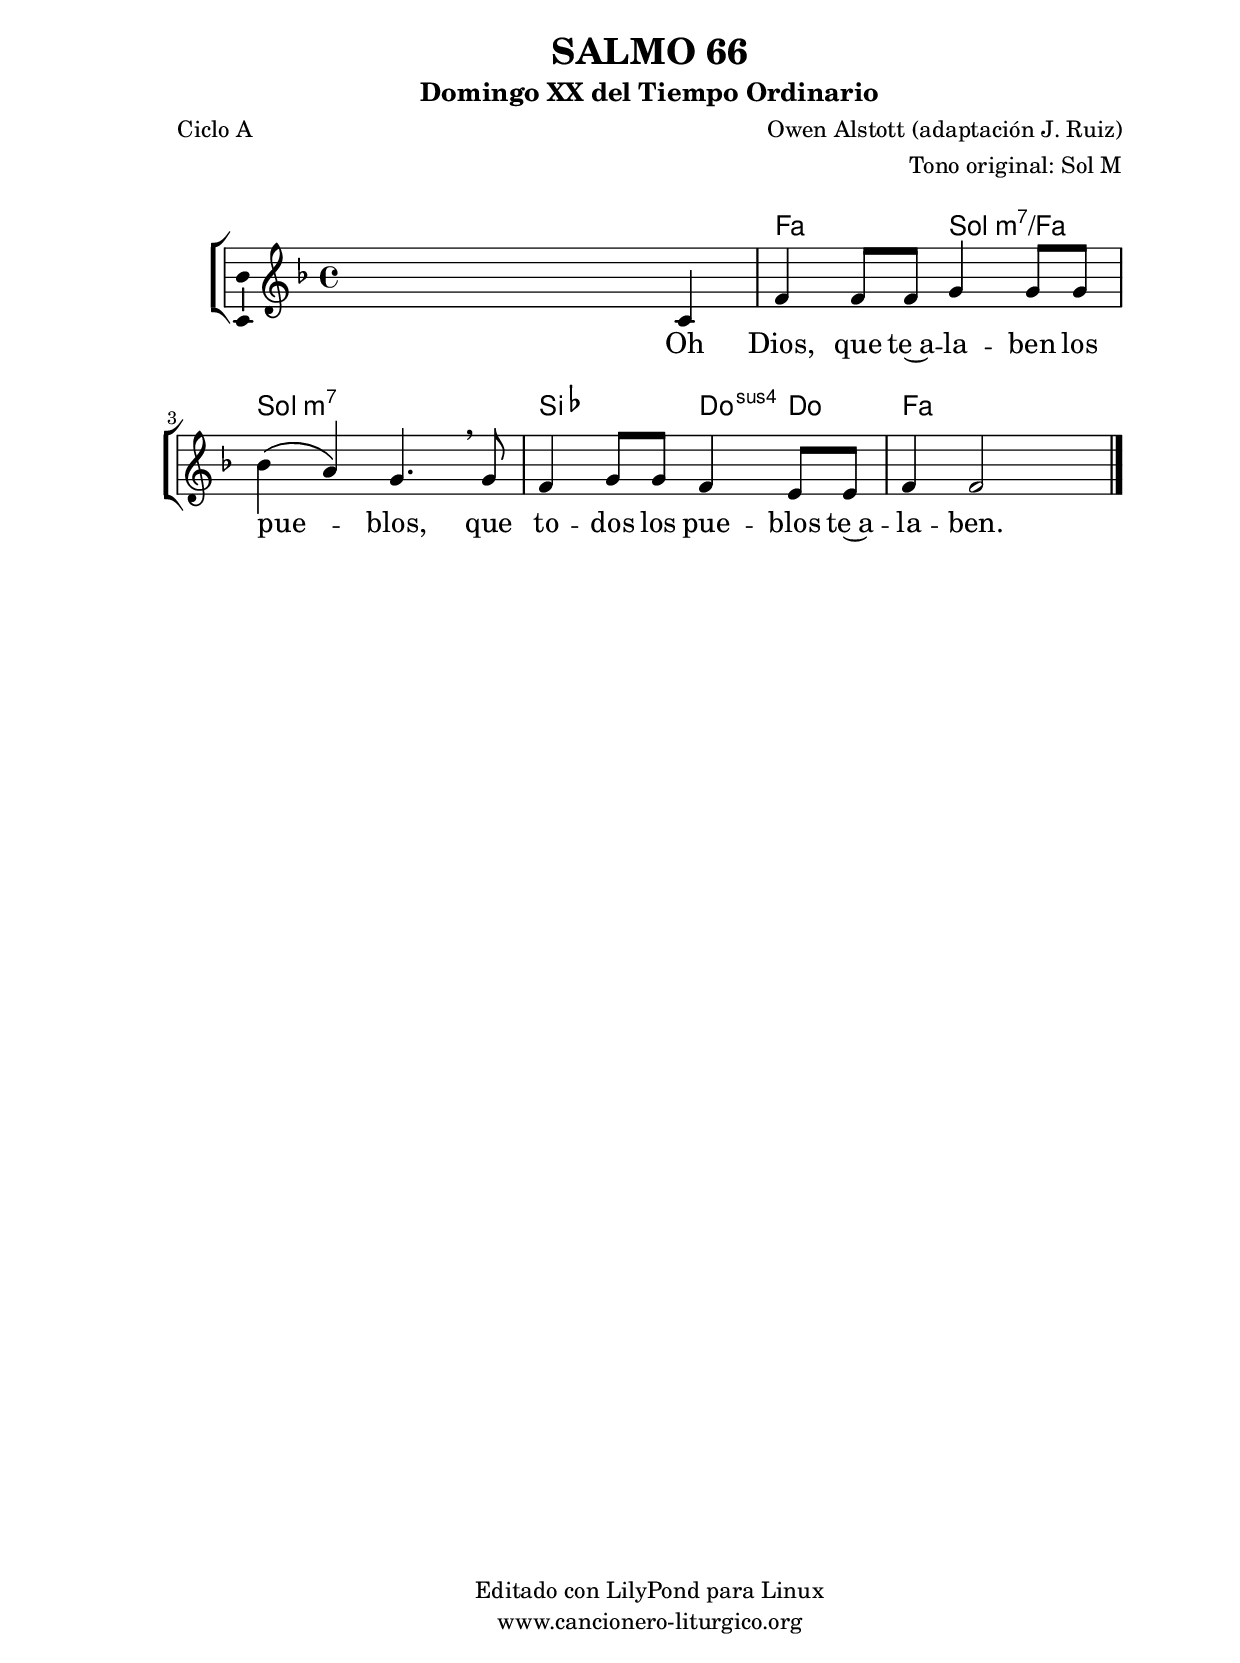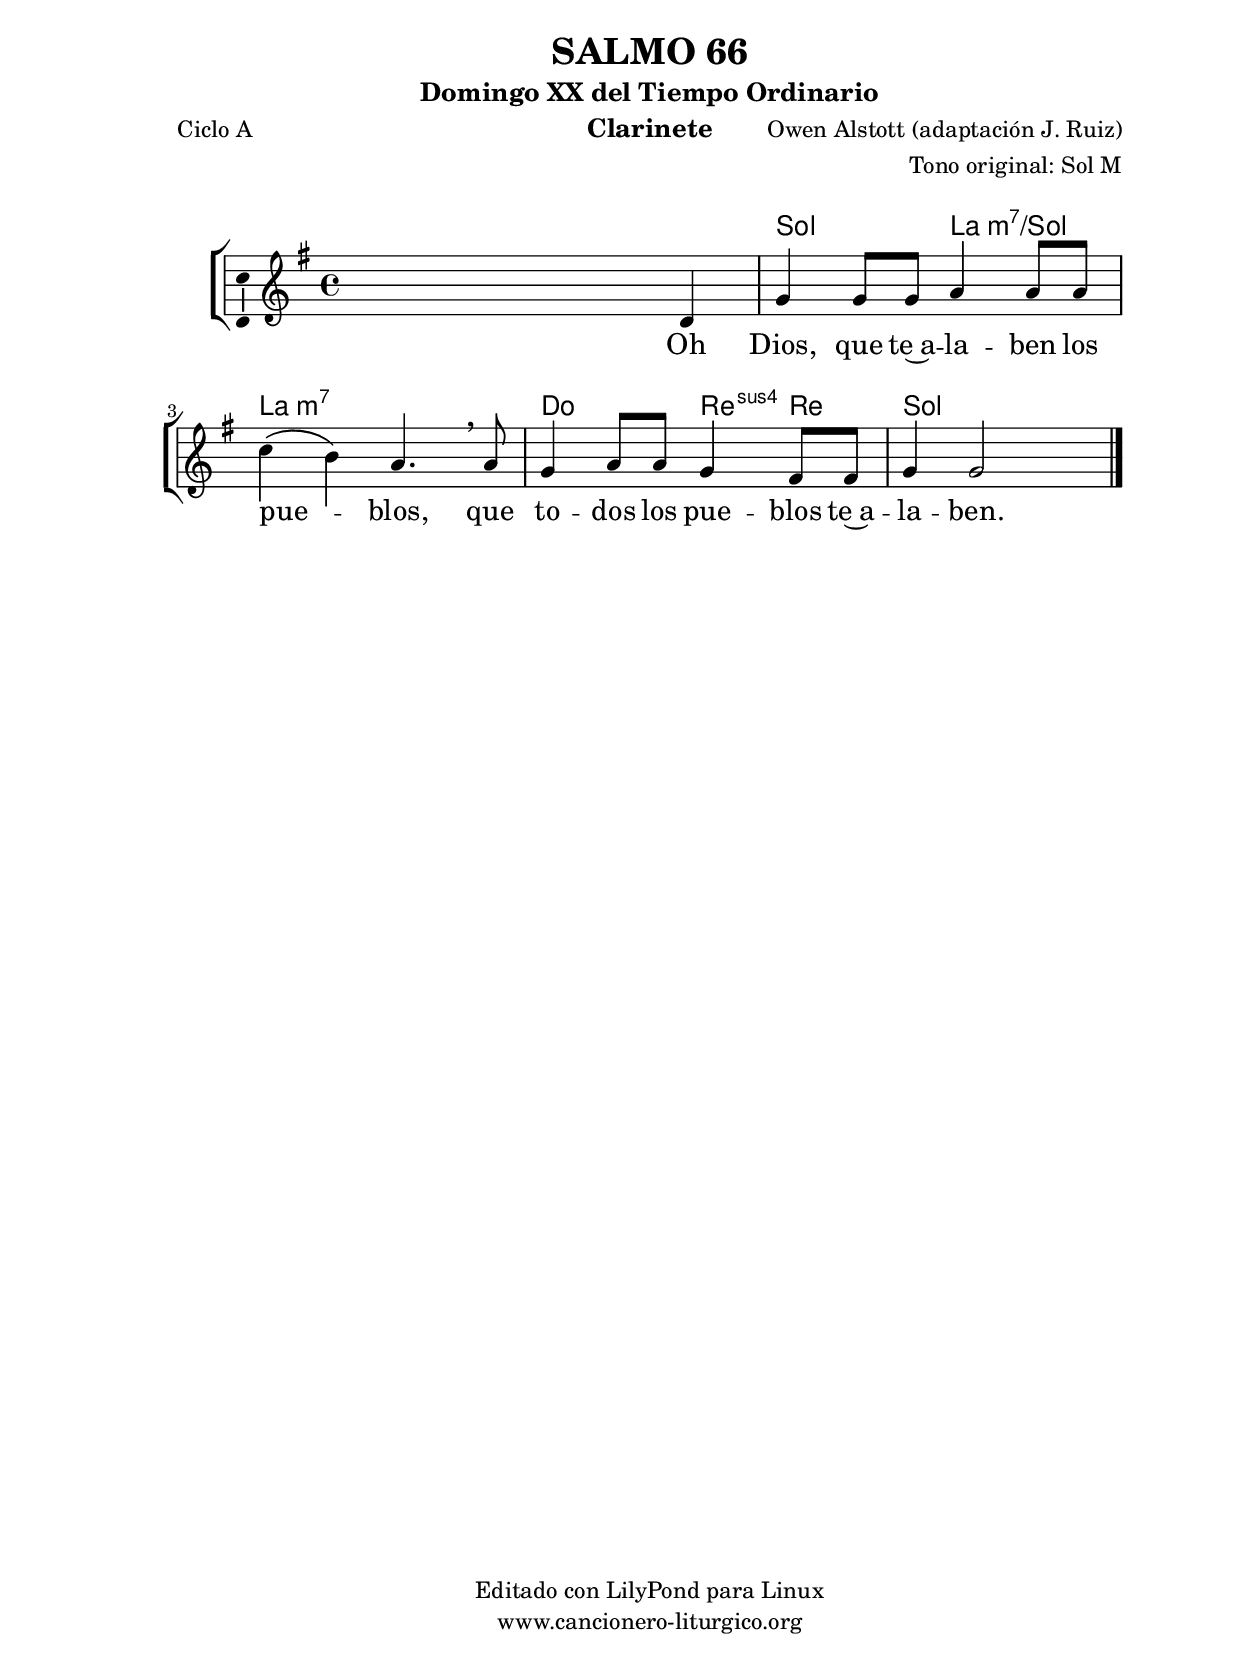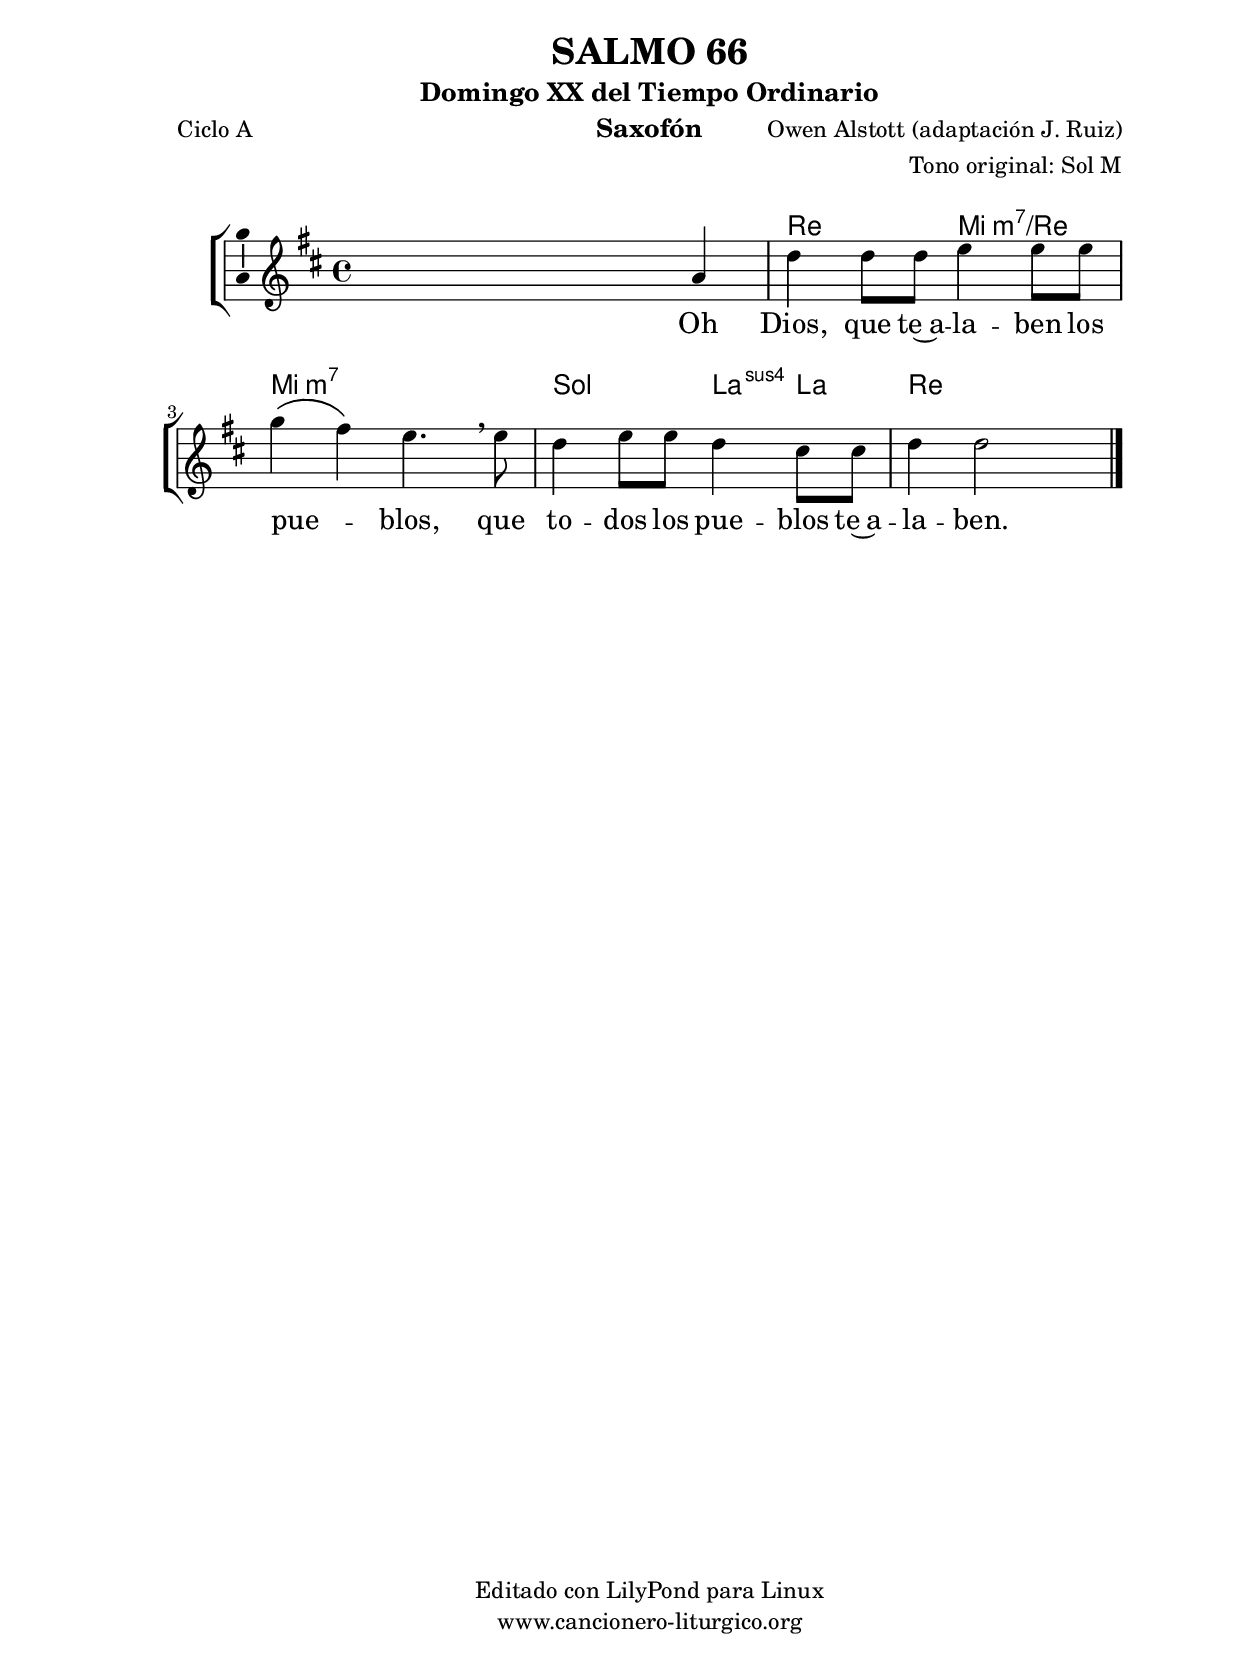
%
%para convertir .midi en .wav:
%timidity filename.midi -Ow -o finename.wav
%
%
%Para convertir de .wav a .mp3:
%lame -h -m j filename.wav
%
%
%para escuchar el midi:
%timidity nombrefichero.midi
%


%versión de lilypond para la que se ha escrito esta partitura:
\version "2.16.0"

	%Tamaño papel
	#(set-default-paper-size "a4")
	%Tamaño partitura
	#(set-global-staff-size 20)
	%No responde al pulsar sobre una nota
	#(ly:set-option 'point-and-click #f)

%parámetros del encabezamiento:
\header {
	title = "SALMO 66"
	subtitle = "Domingo XX del Tiempo Ordinario"
	composer = "Owen Alstott (adaptación J. Ruiz)"
	poet = "Ciclo A"
	meter = ""
	arranger = "Tono original: Sol M"
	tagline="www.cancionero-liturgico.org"
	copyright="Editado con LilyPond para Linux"
	tiempo = "Ordinario"
	usos = "Salmo"
	letra = "Oh Dios, que te alaben los pueblos, que todos los pueblos te alaben."
	}

%parámetros asociados al papel:
\paper  {
	oddHeaderMarkup = \markup {\fill-line { \on-the-fly #not-first-page \fromproperty #'header:title \on-the-fly #not-first-page \fromproperty #'header:composer }}
	evenHeaderMarkup = \markup {\fill-line { \fromproperty #'header:composer \fromproperty #'header:title }}
	#(set-paper-size "a4")
	print-page-number = ##f
	first-page-number = 1
	print-first-page-number = ##f
%	head-separation = 3.0 \cm
	top-margin = 2.0 \cm
	bottom-margin = 0.5\cm
%%%	bottom-margin = -1.0\cm
	left-margin = 3.0 \cm
	line-width = 16.0 \cm 
	indent = 8\mm
	interscoreline = 2.\mm
	between-system-space = 15\mm
%	para que las partituras no llenen la hoja:
	ragged-bottom = ##t
%	idem para la última hoja:
	ragged-last-bottom = ##f
%	para que las partituras llenen el ancho del papel:
	ragged-last = ##f
	after-title-space = 2.5 \cm
%page-count=1
%system-count=8

	%Flexible Vertical Spacing
%	markup-markup-spacing =
%	#'((basic-distance . 15) (minimum-distance . 15) (padding . 3))
	markup-system-spacing =
	#'((basic-distance . 15) (minimum-distance . 15) (padding . 3))
	system-system-spacing =
	#'((basic-distance . 15) (minimum-distance . 15) (padding . 3))
	score-system-spacing =
	#'((basic-distance . 15) (minimum-distance . 15) (padding . 5))
%	top-system-spacing = % header
%	#'((basic-distance . 8) (minimum-distance . 0) (padding . 3))
%	top-markup-spacing =
%	#'((basic-distance . 20) (minimum-distance . 20) (padding . 3))
	last-bottom-spacing = % footer
	#'((basic-distance . 5) (minimum-distance . 5) (padding . 3))
%	score-markup-spacing =
%	#'((basic-distance . 16) (minimum-distance . 13) (padding . 3))

	}


%parámetros que afectan a toda la partitura:
global =  {
	%clave de sol (G):
	\clef G
	%armadura:
	\transpose g f
	\key g \major
	\tempo 4=80
	\set Score.tempoHideNote = ##t
	}


acordes = {
	\italianChords
	\chordmode {
	\transpose g f
{
s1 g2 a:m7/g a:m7 a:m7 c d4:sus4 d g1
	}
	}
}


melodia = 
	\transpose g f
{
	\relative c'{
	\time 4/4

s2 s4 d4
g4 g8 g a4 a8 a
c4 \(b\) a4. \breathe a8
g4 a8 a g4 fis8 fis
g4 g2 s4

	\bar "|."
	}
	}


texto = \lyricmode {
Oh Dios, que te~a -- la -- ben los pue -- _ blos,
que to -- dos los pue -- blos te~a -- la -- ben.
	}


acordesStaff = \context ChordNames = acordesStaff <<
	\set chordChanges = ##t
	\acordes
	>>


vozStaff = \context Voice = vozStaff
\with {\consists "Ambitus_engraver"}
<<
%	\set Staff.instrumentName = ""
%	\set Staff.shortInstrumentName = ""
%	\set Staff.midiInstrument = #"clarinet"
%	\set Staff.midiInstrument = #"cello"
%	\set Staff.midiInstrument = #"flute"
	\set Staff.midiInstrument = #"electric guitar (jazz)"
%	\set Staff.midiInstrument = #"english horn"
%	\set Staff.midiInstrument = #"violin"
%	\set Staff.midiInstrument = #"glockenspiel"
	\set Staff.midiMinimumVolume = #0.7
	\set Staff.midiMaximumVolume = #0.9
	\global
	\melodia
	>>


textoStaff = \context Lyrics = textoStaff <<
	\lyricsto vozStaff \texto
	>>

\book {
	\score {
		\context ChoirStaff {
			\override StaffGroup.SystemStartBracket #'collapse-height = #1
			\override Score.SystemStartBar #'collapse-height = #1
			<<
			\acordesStaff
			\vozStaff
			\textoStaff
			>>
			}
		\layout {
	    		\context {
				\Lyrics
				\override LyricText #'font-size = #2
				}
	   		 \context {
				\Score
				%fontSize = #3
				\override StaffSymbol #'staff-space = #(magstep +3)
				%\override Beam #'thickness = #0.55
				%\override SpacingSpanner #'spacing-increment = #1.0
				%\override Slur #'height-limit = #1.5
				}
			}
		}
	\score {
		\unfoldRepeats
		\context ChoirStaff {
			<<
			\acordesStaff
			\vozStaff
			>>
			}
		\midi {
	  		\context {
	  			\Score
				tempoWholesPerMinute = #(ly:make-moment 70 4)
				}
			}
		}
	}

%Partitura para clarinete
#(define output-suffix "C")
\book {
	\header{
		instrument = "Clarinete"
		}
	\score {
		\context ChoirStaff {
			\override StaffGroup.SystemStartBracket #'collapse-height = #1
			\override Score.SystemStartBar #'collapse-height = #1
\transpose c d
			<<
			\acordesStaff
			\vozStaff
			\textoStaff
			>>
			}
		\layout {
	    		\context {
				\Lyrics
				\override LyricText #'font-size = #2
				}
	   		 \context {
				\Score
				%fontSize = #3
				\override StaffSymbol #'staff-space = #(magstep +3)
				%\override Beam #'thickness = #0.55
				%\override SpacingSpanner #'spacing-increment = #1.0
				%\override Slur #'height-limit = #1.5
				}
			}
		}
	}

%Partitura para saxofón
#(define output-suffix "S")
\book {
	\header{
		instrument = "Saxofón"
		}
	\score {
		\context ChoirStaff {
			\override StaffGroup.SystemStartBracket #'collapse-height = #1
			\override Score.SystemStartBar #'collapse-height = #1
\transpose c a
			<<
			\acordesStaff
			\vozStaff
			\textoStaff
			>>
			}
		\layout {
	    		\context {
				\Lyrics
				\override LyricText #'font-size = #2
				}
	   		 \context {
				\Score
				%fontSize = #3
				\override StaffSymbol #'staff-space = #(magstep +3)
				%\override Beam #'thickness = #0.55
				%\override SpacingSpanner #'spacing-increment = #1.0
				%\override Slur #'height-limit = #1.5
				}
			}
		}
	}

